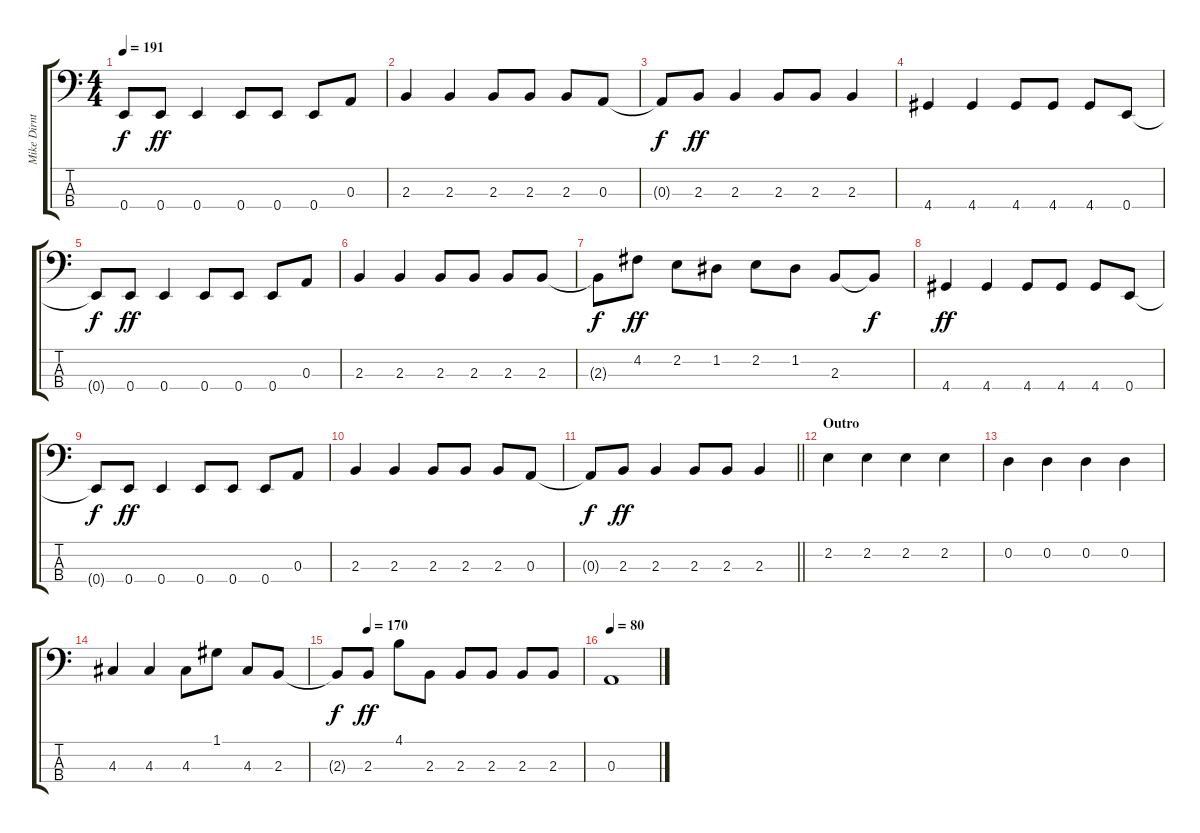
\track ("Mike Dirnt (Bass)" "Mike Dirnt") {instrument electricbasspick}
\staff {score tabs}
\tuning (G2 D2 A1 E1) {hide}
\ts (4 4)
\tempo 191
\clef f4
\ks c
0.4{t}.8{dy f} 0.4.8{dy ff} 0.4.4 0.4.8 0.4.8 0.4.8 0.3.8 |
2.3.4 2.3.4 2.3.8 2.3.8 2.3.8 0.3.8 |
0.3{t}.8{dy f} 2.3.8{dy ff} 2.3.4 2.3.8 2.3.8 2.3.4 |
4.4.4 4.4.4 4.4.8 4.4.8 4.4.8 0.4.8 |
0.4{t}.8{dy f} 0.4.8{dy ff} 0.4.4 0.4.8 0.4.8 0.4.8 0.3.8 |
2.3.4 2.3.4 2.3.8 2.3.8 2.3.8 2.3.8 |
2.3{t}.8{dy f} 4.2.8{dy ff} 2.2.8 1.2.8 2.2.8 1.2.8 2.3.8 2.3{t}.8{dy f} |
4.4.4{dy ff} 4.4.4 4.4.8 4.4.8 4.4.8 0.4.8 |
0.4{t}.8{dy f} 0.4.8{dy ff} 0.4.4 0.4.8 0.4.8 0.4.8 0.3.8 |
2.3.4 2.3.4 2.3.8 2.3.8 2.3.8 0.3.8 |
\barLineRight lightlight
0.3{t}.8{dy f} 2.3.8{dy ff} 2.3.4 2.3.8 2.3.8 2.3.4 |
\section ("" "Outro")
2.2.4 2.2.4 2.2.4 2.2.4 |
0.2.4 0.2.4 0.2.4 0.2.4 |
4.3.4 4.3.4 4.3.8 1.1.8 4.3.8 2.3.8 |
\tempo (170 0.125)
2.3{t}.8{dy f} 2.3.8{dy ff} 4.1.8 2.3.8 2.3.8 2.3.8 2.3.8 2.3.8 |
\tempo 80
0.3.1
